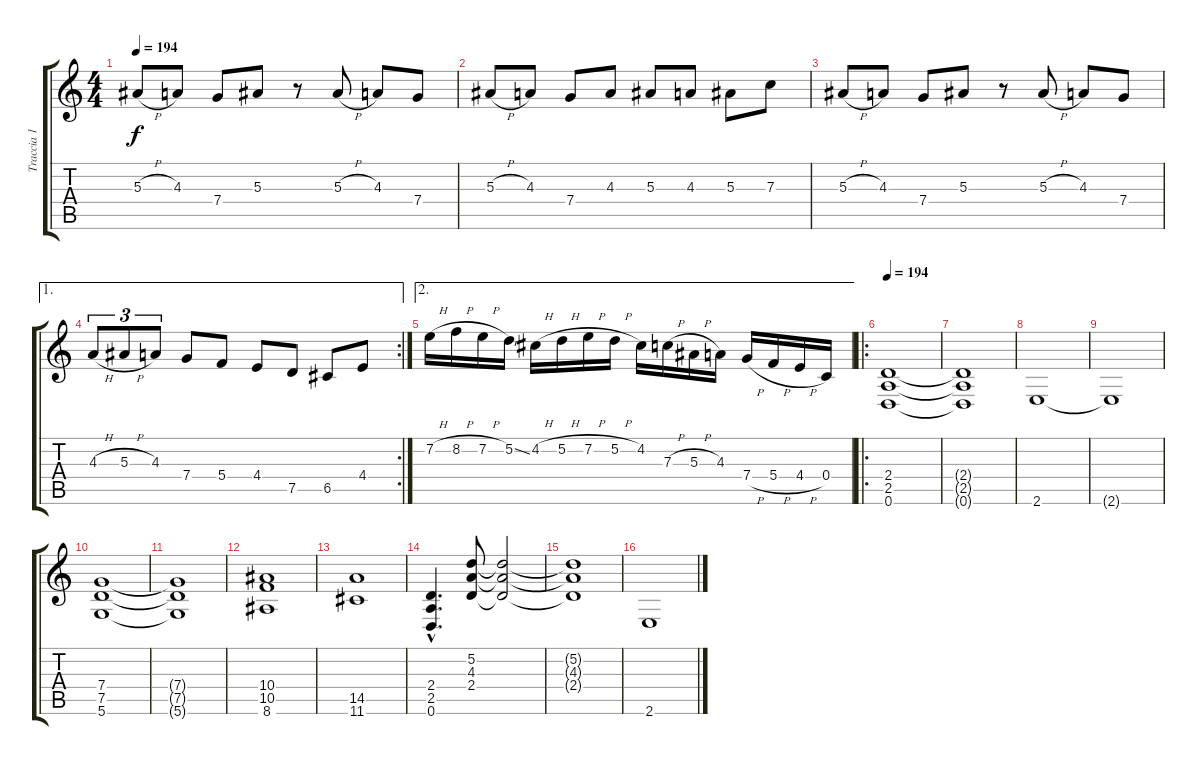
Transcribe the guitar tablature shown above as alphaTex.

\track ("Traccia 1" "Traccia 1") {instrument distortionguitar}
\staff {score tabs}
\tuning (D4 A3 F3 C3 G2 D2) {hide}
\ts (4 4)
\tempo 194
\clef g2
\ks c
5.3{h}.8{dy f} 4.3.8 7.4.8 5.3.8 r.8 5.3{h}.8 4.3.8 7.4.8 |
5.3{h}.8 4.3.8 7.4.8 4.3.8 5.3.8 4.3.8 5.3.8 7.3.8 |
5.3{h}.8 4.3.8 7.4.8 5.3.8 r.8 5.3{h}.8 4.3.8 7.4.8 |
\ae 1
\rc 2
4.3{h}.8{tu (3 2)} 5.3{h}.8{tu (3 2)} 4.3.8{tu (3 2)} 7.4.8 5.4.8 4.4.8 7.5.8 6.5.8 4.4.8 |
\ae 2
7.2{h}.16 8.2{h}.16 7.2{h}.16 5.2{ss}.16 4.2{h}.16 5.2{h}.16 7.2{h}.16 5.2{h}.16 4.2.16 7.3{h}.16 5.3{h}.16 4.3.16 7.4{h}.16 5.4{h}.16 4.4{h}.16 0.4.16 |
\ro
\tempo 194
(2.4 2.5 0.6).1 |
(2.4{t} 2.5{t} 0.6{t}).1 |
2.6.1 |
2.6{t}.1 |
(7.4 7.5 5.6).1 |
(7.4{t} 7.5{t} 5.6{t}).1 |
(10.4 10.5 8.6).1 |
(14.5 11.6).1 |
(2.4{hac} 2.5{hac} 0.6{hac}).4{d} (5.2 4.3 2.4).8 (5.2{t} 4.3{t} 2.4{t}).2 |
(5.2{t} 4.3{t} 2.4{t}).1 |
2.6.1
